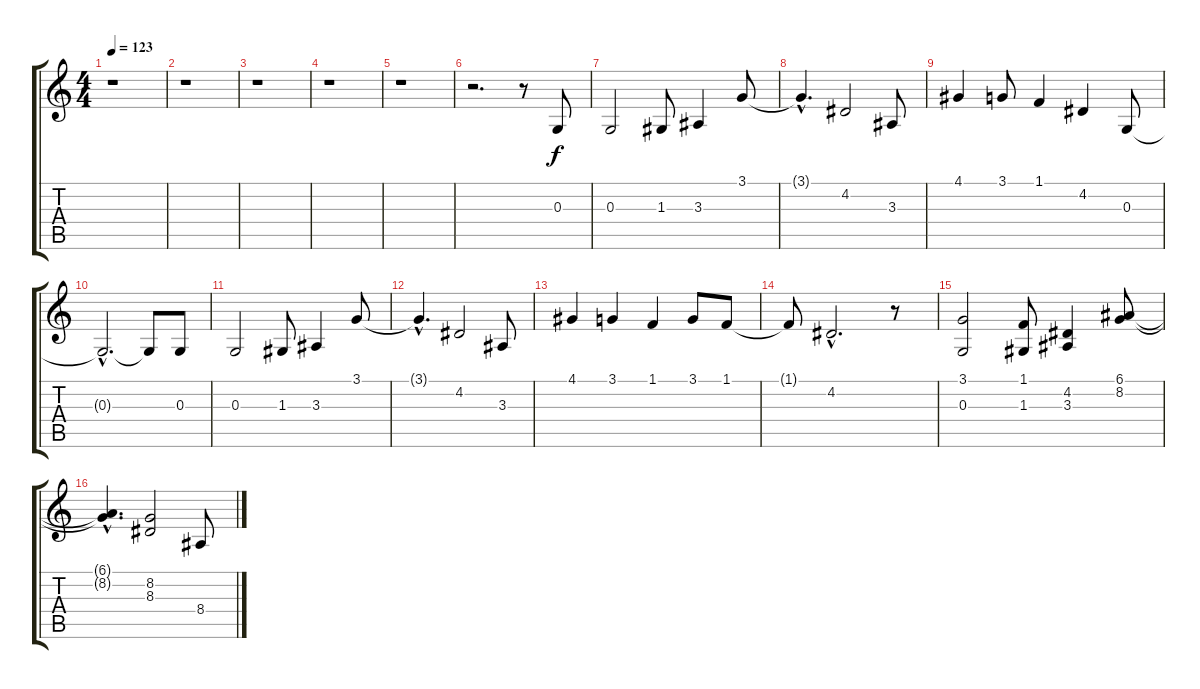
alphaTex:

\track "" {instrument brightacousticpiano}
\staff {score tabs}
\tuning (E4 B3 G3 D3 A2 E2) {hide}
\ts (4 4)
\tempo 123
\clef g2
\ks c
r.1{dy f} |
r.1 |
r.1 |
r.1 |
r.1 |
r.2{d} r.8 0.3.8 |
0.3.2 1.3.8 3.3.4 3.1.8 |
3.1{hac t}.4{d} 4.2.2 3.3.8 |
4.1.4 3.1.8 1.1.4 4.2.4 0.3.8 |
0.3{hac t}.2{d} 0.3{t}.8 0.3.8 |
0.3.2 1.3.8 3.3.4 3.1.8 |
3.1{hac t}.4{d} 4.2.2 3.3.8 |
4.1.4 3.1.4 1.1.4 3.1.8 1.1.8 |
1.1{t}.8 4.2{hac}.2{d} r.8 |
(3.1 0.3).2 (1.1 1.3).8 (4.2 3.3).4 (6.1 8.2).8 |
(6.1{hac t} 8.2{hac t}).4{d} (8.2 8.3).2 8.4.8
